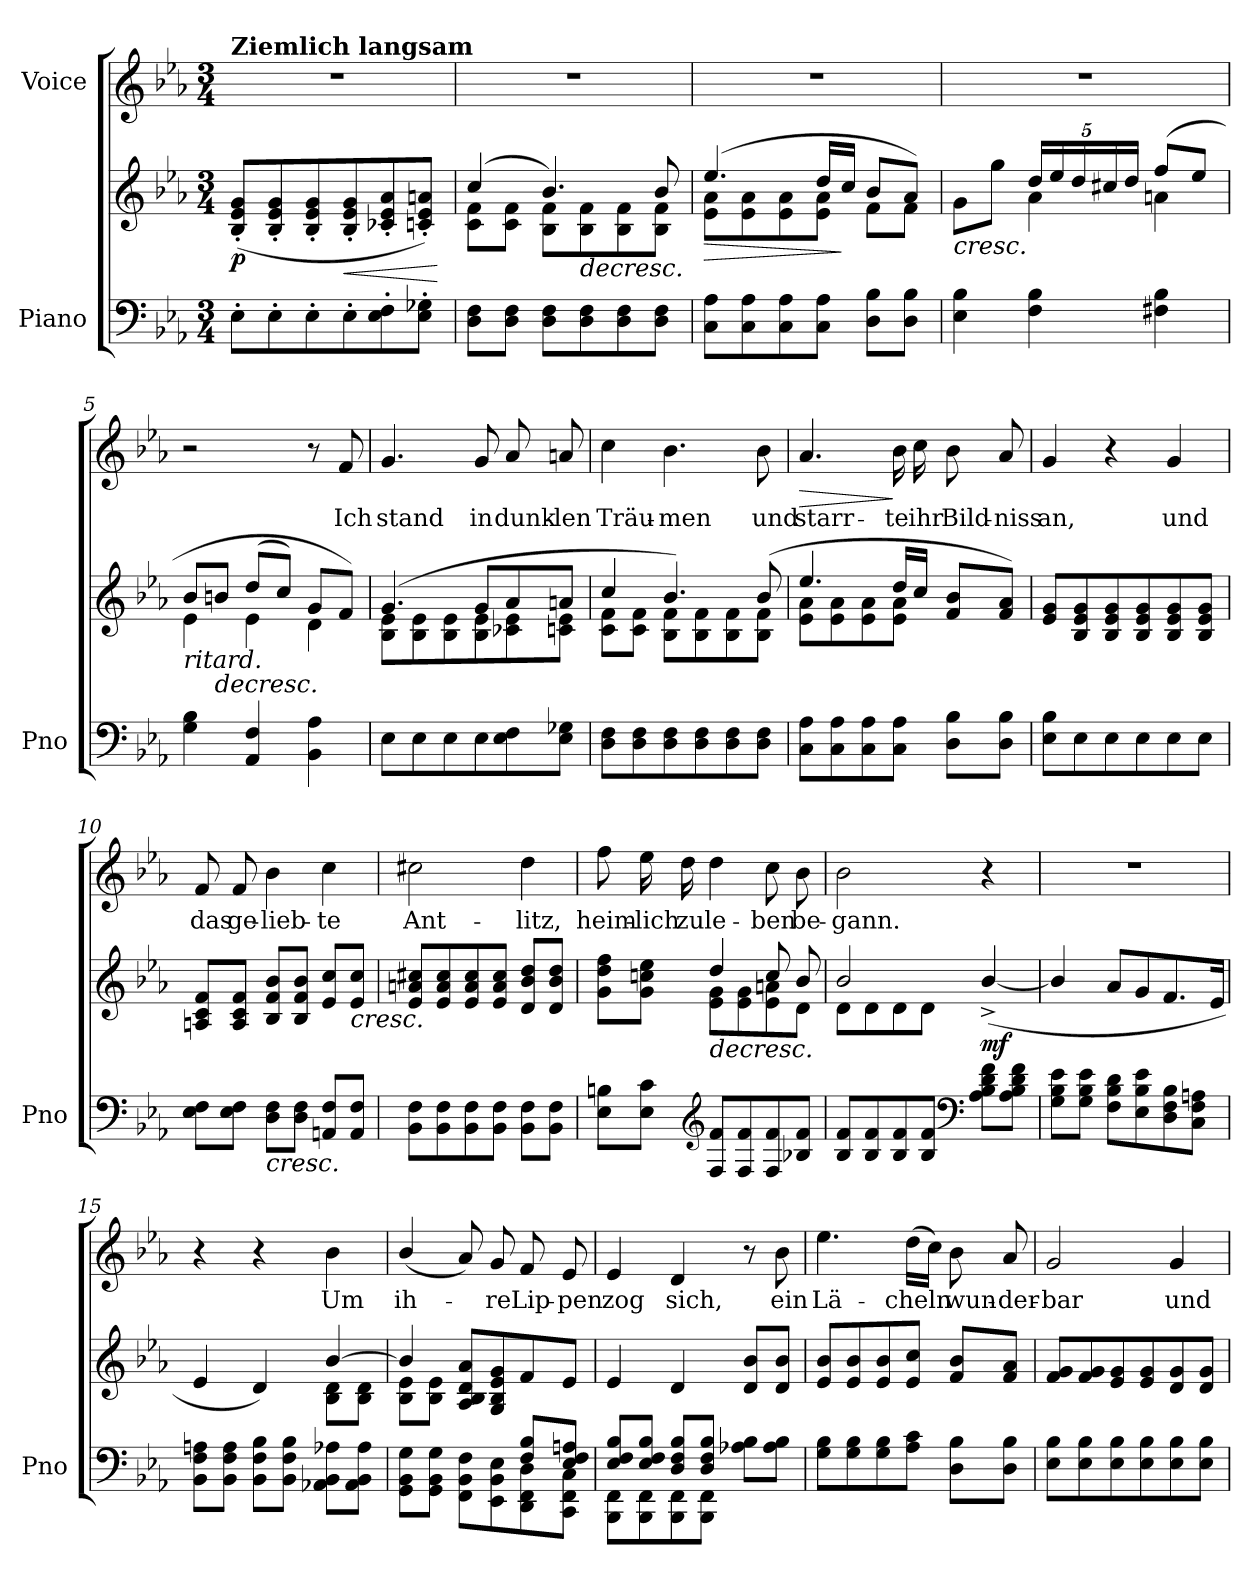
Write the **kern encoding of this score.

**kern	**kern	**dynam	**kern	**text	**dynam
*part2	*part2	*part2	*part1	*part1	*part1
*staff3	*staff2	*staff2/3	*staff1	*staff1	*staff1
*I"Piano	*	*	*I"Voice	*	*
*I'Pno	*	*	*	*	*
*clefF4	*clefG2	*	*clefG2	*	*
*k[b-e-a-]	*k[b-e-a-]	*	*k[b-e-a-]	*	*
*M3/4	*M3/4	*	*M3/4	*	*
=1	=1	=1	=1	=1	=1
!	!	!	!LO:TX:a:B:t=Ziemlich langsam	!	!
!	!	!LO:DY:b	!	!	!
8E-'\L	(8B-/'> 8e-/'> 8g/'>L	p	2.r	.	.
8E-'\	8B-/'> 8e-/'> 8g/'>	.	.	.	.
8E-'\	8B-/'> 8e-/'> 8g/'>	.	.	.	.
!	!	!LO:HP:b	!	!	!
8E-'\	8B-/'> 8e-/'> 8g/'>	<	.	.	.
8E-\' 8F\'	8c-X/'> 8e-/'> 8a-/'>	.	.	.	.
8E-\' 8G-X\'J	8cn/'> 8e-/'> 8an/'>J)	.	.	.	.
.	.	[	.	.	.
=2	=2	=2	=2	=2	=2
*	*^	*	*	*	*
8D\ 8F\L	(4cc/	8c\ 8f\L	.	2.r	.	.
8D\ 8F\J	.	8c\ 8f\J	.	.	.	.
8D\ 8F\L	4.b-/)	8B-\ 8f\L	.	.	.	.
!	!	!	!LO:HP:b	!	!	!
8D\ 8F\	.	8B-\ 8f\	>	.	.	.
8D\ 8F\	.	8B-\ 8f\	.	.	.	.
8D\ 8F\J	8b-/	8B-\ 8f\J	.	.	.	.
=3	=3	=3	=3	=3	=3	=3
!	!	!	!LO:HP:b	!	!	!
8C\ 8A-\L	(4.ee-/	8e-\ 8a-\L	>	2.r	.	.
8C\ 8A-\	.	8e-\ 8a-\	.	.	.	.
8C\ 8A-\	.	8e-\ 8a-\	.	.	.	.
8C\ 8A-\J	16dd/LL	8e-\ 8a-\J	.	.	.	.
.	16cc/JJ	.	]	.	.	.
8D\ 8B-\L	8b-/L	8f\L	.	.	.	.
8D\ 8B-\J	8a-/J)	8f\J	.	.	.	.
!!LO:LB:g=z
=4	=4	=4	=4	=4	=4	=4
!	!	!	!LO:HP:b	!	!	!
4E-\ 4B-\	4ryy	(8g\L	<	2.r	.	.
.	.	8gg\J	.	.	.	.
*	*Xbrackettup	*	*	*	*	*
4F\ 4B-\	20dd/LL	4a-\	.	.	.	.
.	20ee-/	.	.	.	.	.
.	20dd/	.	.	.	.	.
.	20cc#X/	.	.	.	.	.
.	20dd/JJ	.	]	.	.	.
4F#X\ 4B-\	(8ff/L	4an\	.	.	.	.
.	8ee-/J	.	.	.	.	.
!!LO:LB:g=z
=5	=5	=5	=5	=5	=5	=5
!	!LO:TX:b:i:t=ritard.	!	!	!	!	!
4G\ 4B-\	8b-/L	4e-\	.	2r	.	.
!	!	!	!LO:HP:b	!	!	!
.	8bn/J	.	>	.	.	.
4AA-/ 4F/	(8dd/L	4e-\	.	.	.	.
.	8cc/J)	.	[	.	.	.
4BB-\ 4A-\	8g/L	4d\	.	8r	.	.
!	!	!	!	!	!LO:LY:b	!
.	8f/J)	.	.	8f/	Ich	.
=6	=6	=6	=6	=6	=6	=6
!	!	!	!	!	!LO:LY:b	!
8E-\L	(4.g/	8B-\ 8e-\L	.	4.g/	stand	.
8E-\	.	8B-\ 8e-\	.	.	.	.
8E-\	.	8B-\ 8e-\	.	.	.	.
!	!	!	!	!	!LO:LY:b	!
8E-\	8g/L	8B-\ 8e-\	.	8g/	in	.
!	!	!	!	!	!LO:LY:b	!
8E-\ 8F\	8a-/	8c-X\ 8e-\	.	8a-/	dunk-	.
!	!	!	!	!	!LO:LY:b	!
8E-\ 8G-X\J	8an/J	8cn\ 8e-\J	.	8an/	-len	.
=7	=7	=7	=7	=7	=7	=7
!	!	!	!	!	!LO:LY:b	!
8D\ 8F\L	4cc/	8c\ 8f\L	.	4cc\	Träu-	.
8D\ 8F\	.	8c\ 8f\J	.	.	.	.
!	!	!	!	!	!LO:LY:b	!
8D\ 8F\	4.b-/)	8B-\ 8f\L	.	4.b-\	-men	.
8D\ 8F\	.	8B-\ 8f\	.	.	.	.
8D\ 8F\	.	8B-\ 8f\	.	.	.	.
!	!	!	!	!	!LO:LY:b	!
8D\ 8F\J	(8b-/	8B-\ 8f\J	.	8b-\	und	.
=8	=8	=8	=8	=8	=8	=8
!	!	!	!	!	!LO:LY:b	!LO:HP:b
8C\ 8A-\L	4.ee-/	8e-\ 8a-\L	.	4.a-/	starr-	>
8C\ 8A-\	.	8e-\ 8a-\	.	.	.	.
8C\ 8A-\	.	8e-\ 8a-\	.	.	.	.
!	!	!	!	!	!LO:LY:b	!
8C\ 8A-\J	16dd/LL	8e-\ 8a-\J	.	16b-\	-te	]
!	!	!	!	!	!LO:LY:b	!
.	16cc/JJ	.	.	16cc\	ihr	.
!	!	!	!	!	!LO:LY:b	!
8D\ 8B-\L	8f/ 8b-/L	4ryy	.	8b-\	Bild-	.
!	!	!	!	!	!LO:LY:b	!
8D\ 8B-\J	8f/ 8a-/J)	.	.	8a-/	-niss	.
*	*v	*v	*	*	*	*
!!LO:PB:g=z
=9	=9	=9	=9	=9	=9
!	!	!	!	!LO:LY:b	!
8E-\ 8B-\L	8e-/ 8g/L	.	4g/	an,	.
8E-\	8B-/ 8e-/ 8g/	.	.	.	.
8E-\	8B-/ 8e-/ 8g/	.	4r	.	.
8E-\	8B-/ 8e-/ 8g/	.	.	.	.
!	!	!	!	!LO:LY:b	!
8E-\	8B-/ 8e-/ 8g/	.	4g/	und	.
8E-\J	8B-/ 8e-/ 8g/J	.	.	.	.
=10	=10	=10	=10	=10	=10
!	!	!	!	!LO:LY:b	!
8E-\ 8F\L	8An/ 8c/ 8f/L	.	8f/	das	.
!	!	!	!	!LO:LY:b	!
8E-\ 8F\J	8A/ 8c/ 8f/J	.	8f/	ge-	.
!LO:TX:b:i:t=cresc.	!	!	!	!	!
!	!	!	!	!LO:LY:b	!
8D\ 8F\L	8B-/ 8f/ 8b-/L	.	4b-\	-lieb-	.
8D\ 8F\J	8B-/ 8f/ 8b-/J	.	.	.	.
!	!	!	!	!LO:LY:b	!
8AAn/ 8F/L	8e-/ 8cc/L	.	4cc\	-te	.
!	!	!LO:HP:b	!	!	!
8AA/ 8F/J	8e-/ 8cc/J	<	.	.	.
=11	=11	=11	=11	=11	=11
!	!	!	!	!LO:LY:b	!
8BB-\ 8F\L	8e-/ 8an/ 8cc#X/L	.	2cc#X\	Ant-	.
8BB-\ 8F\	8e-/ 8a/ 8cc#/	.	.	.	.
8BB-\ 8F\	8e-/ 8a/ 8cc#/	.	.	.	.
8BB-\ 8F\J	8e-/ 8a/ 8cc#/J	.	.	.	.
!	!	!	!	!LO:LY:b	!
8BB-\ 8F\L	8d/ 8b-/ 8dd/L	]	4dd\	-litz,	.
8BB-\ 8F\J	8d/ 8b-/ 8dd/J	.	.	.	.
=12	=12	=12	=12	=12	=12
*	*^	*	*	*	*
!	!	!	!	!	!LO:LY:b	!
8E-\ 8Bn\L	4ryy	8g\ 8dd\ 8ff\L	.	8ff\	heim-	.
!	!	!	!	!	!LO:LY:b	!
8E-\ 8c\J	.	8g\ 8ccn\ 8ee-\J	.	16ee-\	-lich	.
!	!	!	!	!	!LO:LY:b	!
.	.	.	.	16dd\	zu	.
*clefG2	*	*	*	*	*	*
!	!	!	!LO:HP:b	!	!LO:LY:b	!
8F/ 8f/L	4dd/	8e-\ 8g\L	>	4dd\	le-	.
8F/ 8f/	.	8e-\ 8g\	.	.	.	.
!	!	!	!	!	!LO:LY:b	!
8F/ 8f/	8cc/	8e-\ 8an\	[	8cc\	-ben	.
!	!	!	!	!	!LO:LY:b	!
8B-X/ 8f/J	8b-/	8d\J	.	8b-\	be-	.
!!LO:LB:g=z
=13	=13	=13	=13	=13	=13	=13
!	!	!	!	!	!LO:LY:b	!
8B-/ 8f/L	2b-/	8d\L	.	2b-\	-gann.	.
8B-/ 8f/	.	8d\	.	.	.	.
8B-/ 8f/	.	8d\	.	.	.	.
8B-/ 8f/J	.	8d\J	.	.	.	.
*clefF4	*	*	*	*	*	*
!	!	!	!LO:DY:b	!	!	!
8A-\ 8B-\ 8d\ 8f\L	([4b-^/	4ryy	mf	4r	.	.
8A-\ 8B-\ 8d\ 8f\J	.	.	.	.	.	.
*	*v	*v	*	*	*	*
=14	=14	=14	=14	=14	=14
8G\ 8B-\ 8e-\L	4b-/]	.	2.r	.	.
8G\ 8B-\ 8e-\J	.	.	.	.	.
8F\ 8B-\ 8d\L	8a-/L	.	.	.	.
8E-\ 8B-\ 8e-\	8g/	.	.	.	.
8D\ 8F\ 8B-\	8.f/	.	.	.	.
8C\ 8F\ 8An\J	.	.	.	.	.
.	16e-/Jk	.	.	.	.
.	.	]	.	.	.
=15	=15	=15	=15	=15	=15
*	*^	*	*	*	*
8BB-\ 8F\ 8An\L	4e-/	2ryy	.	4r	.	.
8BB-\ 8F\ 8A\J	.	.	.	.	.	.
8BB-\ 8F\ 8B-\L	4d/)	.	.	4r	.	.
8BB-\ 8F\ 8B-\J	.	.	.	.	.	.
!	!	!	!	!	!LO:LY:b	!
8AA-X\ 8BB-\ 8A-X\L	[4b-/	8B-\ 8d\L	.	4b-\	Um	.
8AA-\ 8BB-\ 8A-\J	.	8B-\ 8d\J	.	.	.	.
=16	=16	=16	=16	=16	=16	=16
*^	*	*	*	*	*	*
!	!	!	!	!	!	!LO:LY:b	!
2ryy	8GG\ 8BB-\ 8G\L	4b-/]	8B-\ 8e-\L	.	(4b-/	ih-	.
.	8GG\ 8BB-\ 8G\J	.	8B-\ 8e-\J	.	.	.	.
.	8FF\ 8BB-\ 8F\L	8A-/ 8B-/ 8d/ 8a-/L	2ryy	.	8a-/)	.	.
!	!	!	!	!	!	!LO:LY:b	!
.	8EE-\ 8BB-\ 8E-\	8G/ 8B-/ 8e-/ 8g/	.	.	8g/	-re	.
!	!	!	!	!	!	!LO:LY:b	!
8F/ 8B-/L	8DD\ 8FF\ 8D\	8f/	.	.	8f/	Lip-	.
!	!	!	!	!	!	!LO:LY:b	!
8E-/ 8F/ 8An/J	8CC\ 8FF\ 8C\J	8e-/J	.	.	8e-/	-pen	.
*	*	*v	*v	*	*	*	*
!!LO:LB:g=z
=17	=17	=17	=17	=17	=17	=17
!	!	!	!	!	!LO:LY:b	!
8E-/ 8F/ 8B-/L	8BBB-\ 8FF\L	4e-/	.	4e-/	zog	.
8E-/ 8F/ 8B-/J	8BBB-\ 8FF\	.	.	.	.	.
!	!	!	!	!	!LO:LY:b	!
8D/ 8F/ 8B-/L	8BBB-\ 8FF\	4d/	.	4d/	sich,	.
8D/ 8F/ 8B-/J	8BBB-\ 8FF\J	.	.	.	.	.
4ryy	8A-X\ 8B-\L	8d/ 8b-/L	.	8r	.	.
!	!	!	!	!	!LO:LY:b	!
.	8A-\ 8B-\J	8d/ 8b-/J	.	8b-\	ein	.
!!LO:PB:g=z
=18	=18	=18	=18	=18	=18	=18
!	!	!	!	!	!LO:LY:b	!
*v	*v	*	*	*	*	*
8G\ 8B-\L	8e-/ 8b-/L	.	4.ee-\	Lä-	.
8G\ 8B-\	8e-/ 8b-/	.	.	.	.
8G\ 8B-\	8e-/ 8b-/	.	.	.	.
!	!	!	!	!LO:LY:b	!
8A-\ 8c\J	8e-/ 8cc/J	.	(16dd\LL	-cheln	.
.	.	.	16cc\JJ)	.	.
!	!	!	!	!LO:LY:b	!
8D\ 8B-\L	8f/ 8b-/L	.	8b-\	wun-	.
!	!	!	!	!LO:LY:b	!
8D\ 8B-\J	8f/ 8a-/J	.	8a-/	-der-	.
=19	=19	=19	=19	=19	=19
!	!	!	!	!LO:LY:b	!
8E-\ 8B-\L	8f/ 8g/L	.	2g/	-bar	.
8E-\ 8B-\	8f/ 8g/	.	.	.	.
8E-\ 8B-\	8e-/ 8g/	.	.	.	.
8E-\ 8B-\	8e-/ 8g/	.	.	.	.
!	!	!	!	!LO:LY:b	!
8E-\ 8B-\	8d/ 8g/	.	4g/	und	.
8E-\ 8B-\J	8d/ 8g/J	.	.	.	.
=	=	=	=	=	=
*-	*-	*-	*-	*-	*-
